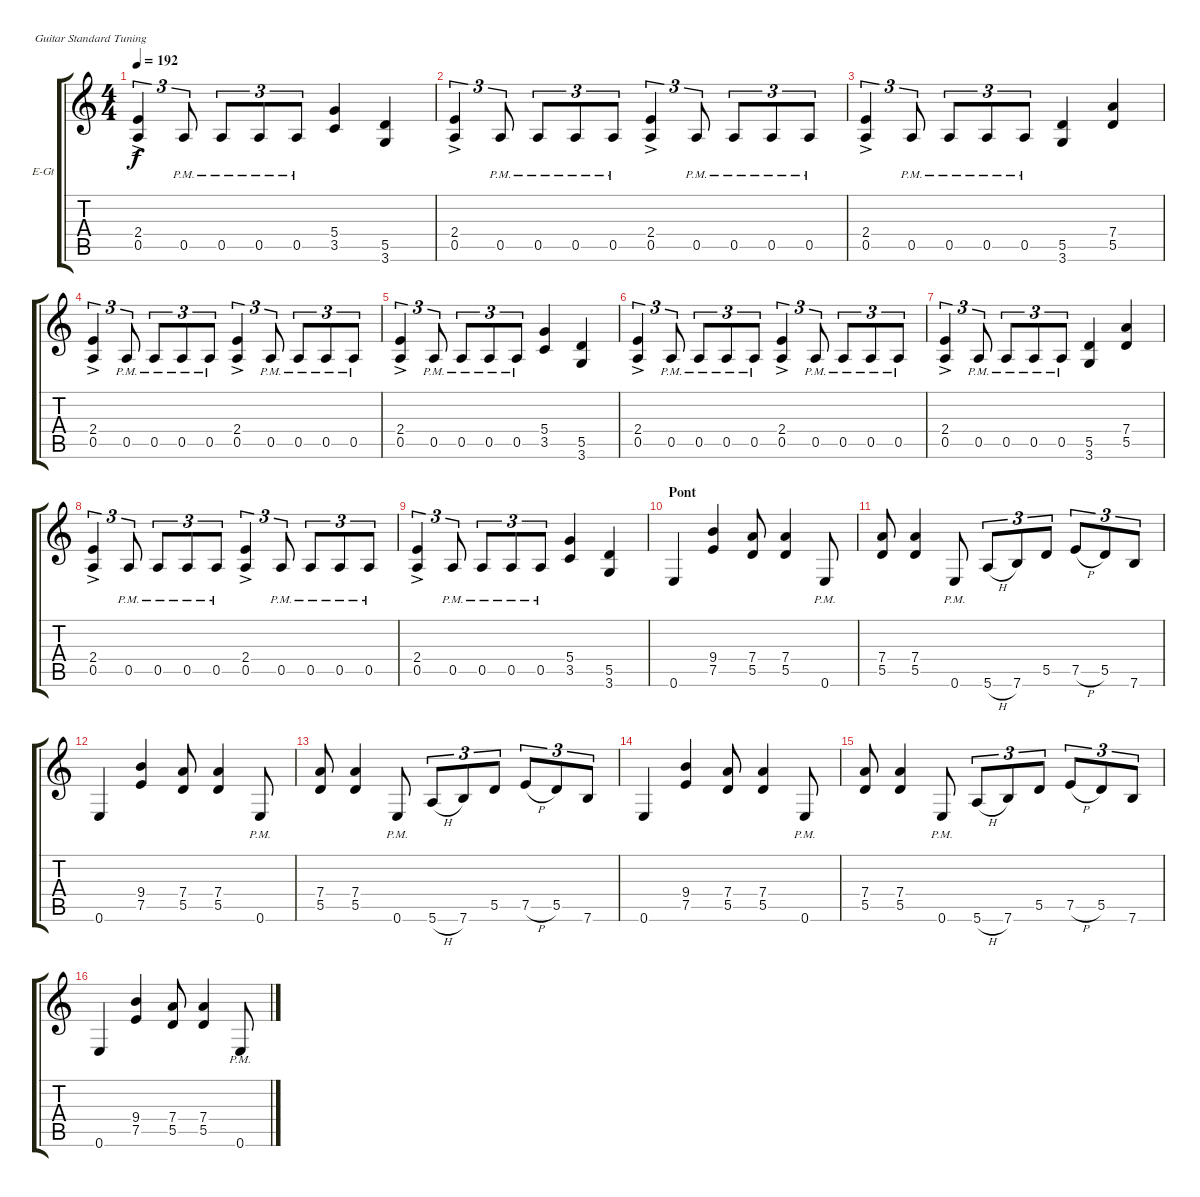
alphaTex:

\bracketExtendMode groupsimilarinstruments
\firstSystemTrackNameOrientation horizontal
\otherSystemsTrackNameOrientation horizontal
\track ("Guitar 1" "E-Gt") {instrument distortionguitar}
\staff {score tabs}
\tuning (E4 B3 G3 D3 A2 E2)
\ts (4 4)
\tempo 192
\clef g2
\scale
0.333333
\ks c
(2.4{ac} 0.5{ac}).4{tu (3 2) dy f} 0.5{pm}.8{tu (3 2)} 0.5{pm}.8{tu (3 2)} 0.5{pm}.8{tu (3 2)} 0.5{pm}.8{tu (3 2)} (5.4 3.5).4 (5.5 3.6).4 |
\scale
0.333333 (2.4{ac} 0.5{ac}).4{tu (3 2)} 0.5{pm}.8{tu (3 2)} 0.5{pm}.8{tu (3 2)} 0.5{pm}.8{tu (3 2)} 0.5{pm}.8{tu (3 2)} (2.4{ac} 0.5{ac}).4{tu (3 2)} 0.5{pm}.8{tu (3 2)} 0.5{pm}.8{tu (3 2)} 0.5{pm}.8{tu (3 2)} 0.5{pm}.8{tu (3 2)} |
\scale
0.333333 (2.4{ac} 0.5{ac}).4{tu (3 2)} 0.5{pm}.8{tu (3 2)} 0.5{pm}.8{tu (3 2)} 0.5{pm}.8{tu (3 2)} 0.5{pm}.8{tu (3 2)} (5.5 3.6).4 (7.4 5.5).4 |
\scale
0.333333 (2.4{ac} 0.5{ac}).4{tu (3 2)} 0.5{pm}.8{tu (3 2)} 0.5{pm}.8{tu (3 2)} 0.5{pm}.8{tu (3 2)} 0.5{pm}.8{tu (3 2)} (2.4{ac} 0.5{ac}).4{tu (3 2)} 0.5{pm}.8{tu (3 2)} 0.5{pm}.8{tu (3 2)} 0.5{pm}.8{tu (3 2)} 0.5{pm}.8{tu (3 2)} |
\scale
0.333333 (2.4{ac} 0.5{ac}).4{tu (3 2)} 0.5{pm}.8{tu (3 2)} 0.5{pm}.8{tu (3 2)} 0.5{pm}.8{tu (3 2)} 0.5{pm}.8{tu (3 2)} (5.4 3.5).4 (5.5 3.6).4 |
\scale
0.333333 (2.4{ac} 0.5{ac}).4{tu (3 2)} 0.5{pm}.8{tu (3 2)} 0.5{pm}.8{tu (3 2)} 0.5{pm}.8{tu (3 2)} 0.5{pm}.8{tu (3 2)} (2.4{ac} 0.5{ac}).4{tu (3 2)} 0.5{pm}.8{tu (3 2)} 0.5{pm}.8{tu (3 2)} 0.5{pm}.8{tu (3 2)} 0.5{pm}.8{tu (3 2)} |
\scale
0.333333 (2.4{ac} 0.5{ac}).4{tu (3 2)} 0.5{pm}.8{tu (3 2)} 0.5{pm}.8{tu (3 2)} 0.5{pm}.8{tu (3 2)} 0.5{pm}.8{tu (3 2)} (5.5 3.6).4 (7.4 5.5).4 |
\scale
0.333333 (2.4{ac} 0.5{ac}).4{tu (3 2)} 0.5{pm}.8{tu (3 2)} 0.5{pm}.8{tu (3 2)} 0.5{pm}.8{tu (3 2)} 0.5{pm}.8{tu (3 2)} (2.4{ac} 0.5{ac}).4{tu (3 2)} 0.5{pm}.8{tu (3 2)} 0.5{pm}.8{tu (3 2)} 0.5{pm}.8{tu (3 2)} 0.5{pm}.8{tu (3 2)} |
\scale
0.333333 (2.4{ac} 0.5{ac}).4{tu (3 2)} 0.5{pm}.8{tu (3 2)} 0.5{pm}.8{tu (3 2)} 0.5{pm}.8{tu (3 2)} 0.5{pm}.8{tu (3 2)} (5.4 3.5).4 (5.5 3.6).4 |
\section ("" "Pont")
\scale
0.333333 0.6.4 (9.4 7.5).4 (7.4 5.5).8 (7.4 5.5).4 0.6{pm}.8 |
\scale
0.333333 (7.4 5.5).8 (7.4 5.5).4 0.6{pm}.8 5.6{h}.8{tu (3 2)} 7.6.8{tu (3 2)} 5.5.8{tu (3 2)} 7.5{h}.8{tu (3 2)} 5.5.8{tu (3 2)} 7.6.8{tu (3 2)} |
\scale
0.333333 0.6.4 (9.4 7.5).4 (7.4 5.5).8 (7.4 5.5).4 0.6{pm}.8 |
\scale
0.333333 (7.4 5.5).8 (7.4 5.5).4 0.6{pm}.8 5.6{h}.8{tu (3 2)} 7.6.8{tu (3 2)} 5.5.8{tu (3 2)} 7.5{h}.8{tu (3 2)} 5.5.8{tu (3 2)} 7.6.8{tu (3 2)} |
\scale
0.333333 0.6.4 (9.4 7.5).4 (7.4 5.5).8 (7.4 5.5).4 0.6{pm}.8 |
\scale
0.333333 (7.4 5.5).8 (7.4 5.5).4 0.6{pm}.8 5.6{h}.8{tu (3 2)} 7.6.8{tu (3 2)} 5.5.8{tu (3 2)} 7.5{h}.8{tu (3 2)} 5.5.8{tu (3 2)} 7.6.8{tu (3 2)} |
\scale
0.333333 0.6.4 (9.4 7.5).4 (7.4 5.5).8 (7.4 5.5).4 0.6{pm}.8
